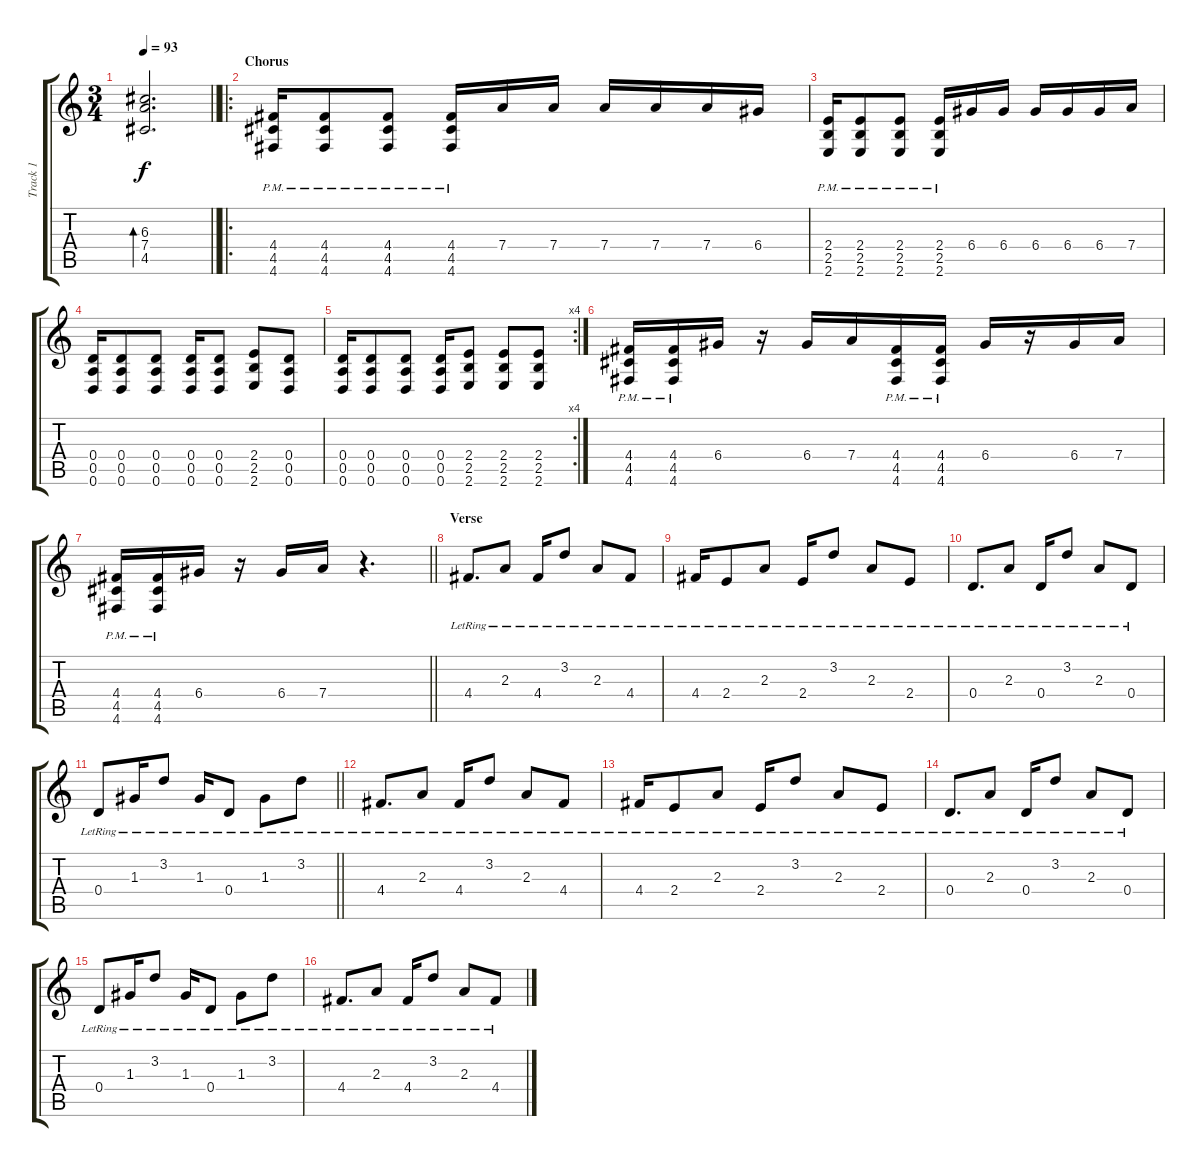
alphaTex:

\track ("Track 1" "Track 1") {instrument acousticguitarsteel}
\staff {score tabs}
\tuning (E4 B3 G3 D3 A2 D2) {hide}
\ts (3 4)
\tempo 93
\clef g2
\barLineRight lightlight
\ks c
(6.3 7.4 4.5).2{d bd 480 dy f} |
\ro
\section ("" "Chorus")
(4.4{pm} 4.5{pm} 4.6{pm}).16{instrument distortionguitar} (4.4{pm} 4.5{pm} 4.6{pm}).8 (4.4{pm} 4.5{pm} 4.6{pm}).8 (4.4{pm} 4.5{pm} 4.6{pm}).16 7.4.16 7.4.16 7.4.16 7.4.16 7.4.16 6.4.16 |
(2.4{pm} 2.5{pm} 2.6{pm}).16 (2.4{pm} 2.5{pm} 2.6{pm}).8 (2.4{pm} 2.5{pm} 2.6{pm}).8 (2.4{pm} 2.5{pm} 2.6{pm}).16 6.4.16 6.4.16 6.4.16 6.4.16 6.4.16 7.4.16 |
(0.4 0.5 0.6).16 (0.4 0.5 0.6).8 (0.4 0.5 0.6).8 (0.4 0.5 0.6).16 (0.4 0.5 0.6).8 (2.4 2.5 2.6).8 (0.4 0.5 0.6).8 |
\rc 4
(0.4 0.5 0.6).16 (0.4 0.5 0.6).8 (0.4 0.5 0.6).8 (0.4 0.5 0.6).16 (2.4 2.5 2.6).8 (2.4 2.5 2.6).8 (2.4 2.5 2.6).8 |
(4.4{pm} 4.5{pm} 4.6{pm}).16 (4.4{pm} 4.5{pm} 4.6{pm}).16 6.4.16 r.16 6.4.16 7.4.16 (4.4{pm} 4.5{pm} 4.6{pm}).16 (4.4{pm} 4.5{pm} 4.6{pm}).16 6.4.16 r.16 6.4.16 7.4.16 |
\barLineRight lightlight
(4.4{pm} 4.5{pm} 4.6{pm}).16 (4.4{pm} 4.5{pm} 4.6{pm}).16 6.4.16 r.16 6.4.16 7.4.16 r.4{d} |
\section ("" "Verse")
4.4{lr}.8{d instrument electricguitarclean} 2.3{lr}.8 4.4{lr}.16 3.2{lr}.8 2.3{lr}.8 4.4{lr}.8 |
4.4{lr}.16 2.4{lr}.8 2.3{lr}.8 2.4{lr}.16 3.2{lr}.8 2.3{lr}.8 2.4{lr}.8 |
0.4{lr}.8{d} 2.3{lr}.8 0.4{lr}.16 3.2{lr}.8 2.3{lr}.8 0.4{lr}.8 |
\barLineRight lightlight
0.4{lr}.8 1.3{lr}.16 3.2{lr}.8 1.3{lr}.16 0.4{lr}.8 1.3{lr}.8 3.2{lr}.8 |
4.4{lr}.8{d} 2.3{lr}.8 4.4{lr}.16 3.2{lr}.8 2.3{lr}.8 4.4{lr}.8 |
4.4{lr}.16 2.4{lr}.8 2.3{lr}.8 2.4{lr}.16 3.2{lr}.8 2.3{lr}.8 2.4{lr}.8 |
0.4{lr}.8{d} 2.3{lr}.8 0.4{lr}.16 3.2{lr}.8 2.3{lr}.8 0.4{lr}.8 |
0.4{lr}.8 1.3{lr}.16 3.2{lr}.8 1.3{lr}.16 0.4{lr}.8 1.3{lr}.8 3.2{lr}.8 |
4.4{lr}.8{d instrument electricguitarclean} 2.3{lr}.8 4.4{lr}.16 3.2{lr}.8 2.3{lr}.8 4.4{lr}.8
